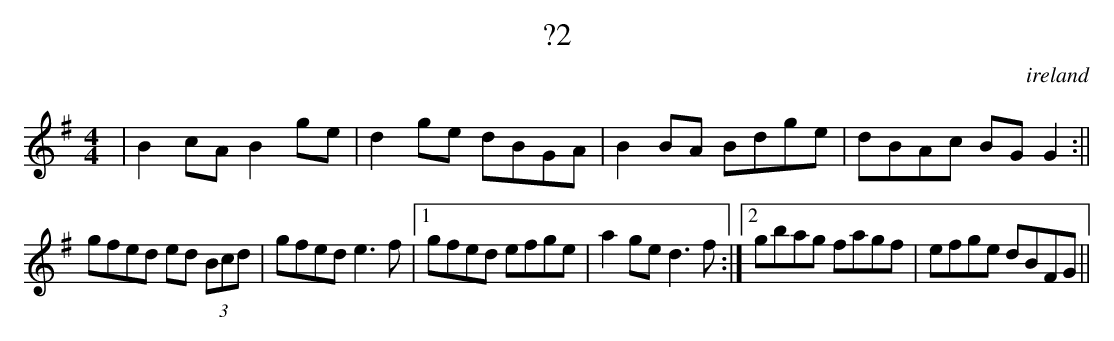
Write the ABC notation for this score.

X:1
T:?2
O:ireland
M:4/4
L:1/8
K:G
|B2 cA B2 ge|d2 ge dBGA|B2 BA Bdge|dBAc BG G2:||
gfed ed (3Bcd|gfed e3 f|1gfed efge|a2 ge d3 f:|2gbag fagf|efge dBFG||
